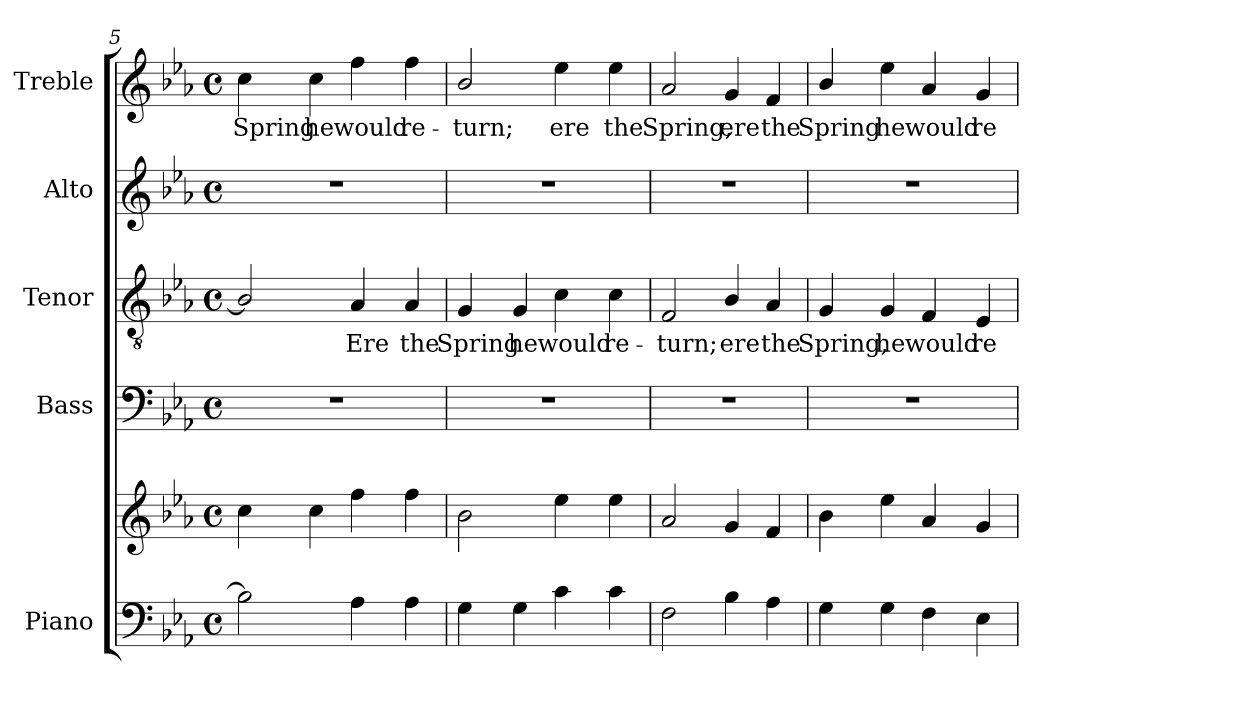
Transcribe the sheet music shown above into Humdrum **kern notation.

**kern	**kern	**kern	**kern	**text	**kern	**kern	**text
*part5	*part5	*part4	*part3	*part3	*part2	*part1	*part1
*staff6	*staff5	*staff4	*staff3	*staff3	*staff2	*staff1	*staff1
*I"Piano	*	*I"Bass	*I"Tenor	*	*I"Alto	*I"Treble	*
*I'Pno.	*	*I'B.	*I'T.	*	*I'A.	*	*
*clefF4	*clefG2	*clefF4	*clefGv2	*	*clefG2	*clefG2	*
*	*	*	*ITrd7c12	*	*	*	*
*k[b-e-a-]	*k[b-e-a-]	*k[b-e-a-]	*k[b-e-a-]	*	*k[b-e-a-]	*k[b-e-a-]	*
*E-:	*E-:	*E-:	*E-:	*	*E-:	*E-:	*
*M4/4	*M4/4	*M4/4	*M4/4	*	*M4/4	*M4/4	*
*met(c)	*met(c)	*met(c)	*met(c)	*	*met(c)	*met(c)	*
=5	=5	=5	=5	=5	=5	=5	=5
!	!	!	!	!	!	!	!LO:LY:b:color=#000000
2B-i\]	4cci\	1r	2BB-i/]	.	1r	4cci\	Spring
!	!	!	!	!	!	!	!LO:LY:b:color=#000000
.	4cci\	.	.	.	.	4cci\	he
!	!	!	!	!LO:LY:b:color=#000000	!	!	!
!	!	!	!	!	!	!	!LO:LY:b:color=#000000
4A-i\	4ffi\	.	4AA-i/	Ere	.	4ffi\	would
!	!	!	!	!LO:LY:b:color=#000000	!	!	!
!	!	!	!	!	!	!	!LO:LY:b:color=#000000
4A-i\	4ffi\	.	4AA-i/	the	.	4ffi\	re-
!!LO:LB:g=z
=6	=6	=6	=6	=6	=6	=6	=6
!	!	!	!	!LO:LY:b:color=#000000	!	!	!
!	!	!	!	!	!	!	!LO:LY:b:color=#000000
4Gi\	2b-i\	1r	4GGi/	Spring	1r	2b-i/	-turn;
!	!	!	!	!LO:LY:b:color=#000000	!	!	!
4Gi\	.	.	4GGi/	he	.	.	.
!	!	!	!	!LO:LY:b:color=#000000	!	!	!
!	!	!	!	!	!	!	!LO:LY:b:color=#000000
4ci\	4ee-i\	.	4Ci\	would	.	4ee-i\	ere
!	!	!	!	!LO:LY:b:color=#000000	!	!	!
!	!	!	!	!	!	!	!LO:LY:b:color=#000000
4ci\	4ee-i\	.	4Ci\	re-	.	4ee-i\	the
=7	=7	=7	=7	=7	=7	=7	=7
!	!	!	!	!LO:LY:b:color=#000000	!	!	!
!	!	!	!	!	!	!	!LO:LY:b:color=#000000
2Fi\	2a-i/	1r	2FFi/	-turn;	1r	2a-i/	Spring,
!	!	!	!	!LO:LY:b:color=#000000	!	!	!
!	!	!	!	!	!	!	!LO:LY:b:color=#000000
4B-i\	4gi/	.	4BB-i/	ere	.	4gi/	ere
!	!	!	!	!LO:LY:b:color=#000000	!	!	!
!	!	!	!	!	!	!	!LO:LY:b:color=#000000
4A-i\	4fi/	.	4AA-i/	the	.	4fi/	the
=8	=8	=8	=8	=8	=8	=8	=8
!	!	!	!	!LO:LY:b:color=#000000	!	!	!
!	!	!	!	!	!	!	!LO:LY:b:color=#000000
4Gi\	4b-i\	1r	4GGi/	Spring,	1r	4b-i/	Spring
!	!	!	!	!LO:LY:b:color=#000000	!	!	!
!	!	!	!	!	!	!	!LO:LY:b:color=#000000
4Gi\	4ee-i\	.	4GGi/	he	.	4ee-i\	he
!	!	!	!	!LO:LY:b:color=#000000	!	!	!
!	!	!	!	!	!	!	!LO:LY:b:color=#000000
4Fi\	4a-i/	.	4FFi/	would	.	4a-i/	would
!	!	!	!	!LO:LY:b:color=#000000	!	!	!
!	!	!	!	!	!	!	!LO:LY:b:color=#000000
4E-i\	4gi/	.	4EE-i/	re-	.	4gi/	re-
=	=	=	=	=	=	=	=
*-	*-	*-	*-	*-	*-	*-	*-
